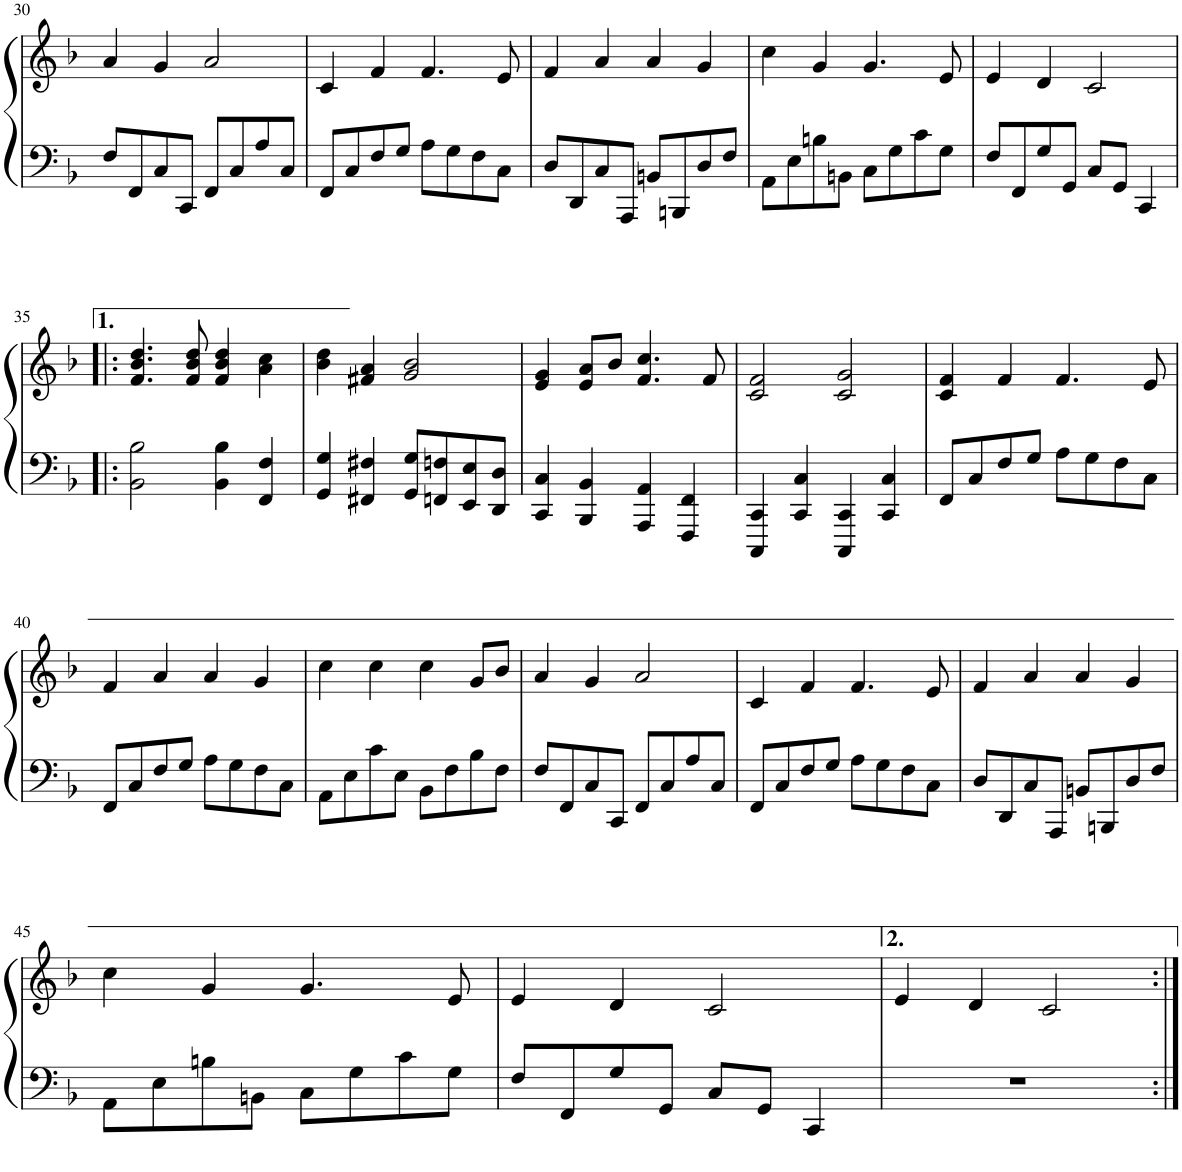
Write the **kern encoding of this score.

**kern	**kern
*part1	*part1
*staff2	*staff1
*I"Piano	*
*I'Pno.	*
!!LO:PB:g=z
*clefF4	*clefG2
*k[b-]	*k[b-]
*M4/4	*M4/4
=30	=30
8F/L	4a/
8FF/	.
8C/	4g/
8CC/J	.
8FF/L	2a/
8C/	.
8A/	.
8C/J	.
=31	=31
8FF/L	4c/
8C/	.
8F/	4f/
8G/J	.
8A\L	4.f/
8G\	.
8F\	.
8C\J	8e/
=32	=32
8D/L	4f/
8DD/	.
8C/	4a/
8AAA/J	.
8BBn/L	4a/
8BBBn/	.
8D/	4g/
8F/J	.
=33	=33
8AA\L	4cc\
8E\	.
8Bn\	4g/
8BBn\J	.
8C\L	4.g/
8G\	.
8c\	.
8G\J	8e/
=34	=34
8F/L	4e/
8FF/	.
8G/	4d/
8GG/J	.
8C/L	2c/
8GG/J	.
4CC/	.
!!LO:LB:g=z
=35!|:	=35!|:
2BB-\ 2B-\	4.f/ 4.b-/ 4.dd/
.	8f/ 8b-/ 8dd/
4BB-\ 4B-\	4f/ 4b-/ 4dd/
4FF/ 4F/	4a\ 4cc\
=36	=36
4GG/ 4G/	4b-\ 4dd\
4FF#X/ 4F#X/	4f#X/ 4a/
8GG/ 8G/L	2g/ 2b-/
8FFn/ 8Fn/	.
8EE/ 8E/	.
8DD/ 8D/J	.
=37	=37
4CC/ 4C/	4e/ 4g/
4BBB-/ 4BB-/	8e/ 8a/L
.	8b-/J
4AAA/ 4AA/	4.f/ 4.cc/
4FFF/ 4FF/	.
.	8f/
=38	=38
4CCC/ 4CC/	2c/ 2f/
4CC/ 4C/	.
4CCC/ 4CC/	2c/ 2g/
4CC/ 4C/	.
=39	=39
8FF/L	4c/ 4f/
8C/	.
8F/	4f/
8G/J	.
8A\L	4.f/
8G\	.
8F\	.
8C\J	8e/
!!LO:LB:g=z
=40	=40
8FF/L	4f/
8C/	.
8F/	4a/
8G/J	.
8A\L	4a/
8G\	.
8F\	4g/
8C\J	.
=41	=41
8AA\L	4cc\
8E\	.
8c\	4cc\
8E\J	.
8BB-\L	4cc\
8F\	.
8B-\	8g/L
8F\J	8b-/J
=42	=42
8F/L	4a/
8FF/	.
8C/	4g/
8CC/J	.
8FF/L	2a/
8C/	.
8A/	.
8C/J	.
=43	=43
8FF/L	4c/
8C/	.
8F/	4f/
8G/J	.
8A\L	4.f/
8G\	.
8F\	.
8C\J	8e/
=44	=44
8D/L	4f/
8DD/	.
8C/	4a/
8AAA/J	.
8BBn/L	4a/
8BBBn/	.
8D/	4g/
8F/J	.
!!LO:LB:g=z
=45	=45
8AA\L	4cc\
8E\	.
8Bn\	4g/
8BBn\J	.
8C\L	4.g/
8G\	.
8c\	.
8G\J	8e/
=46	=46
8F/L	4e/
8FF/	.
8G/	4d/
8GG/J	.
8C/L	2c/
8GG/J	.
4CC/	.
=47	=47
1r	4e/
.	4d/
.	2c/
=:|!	=:|!
*-	*-
